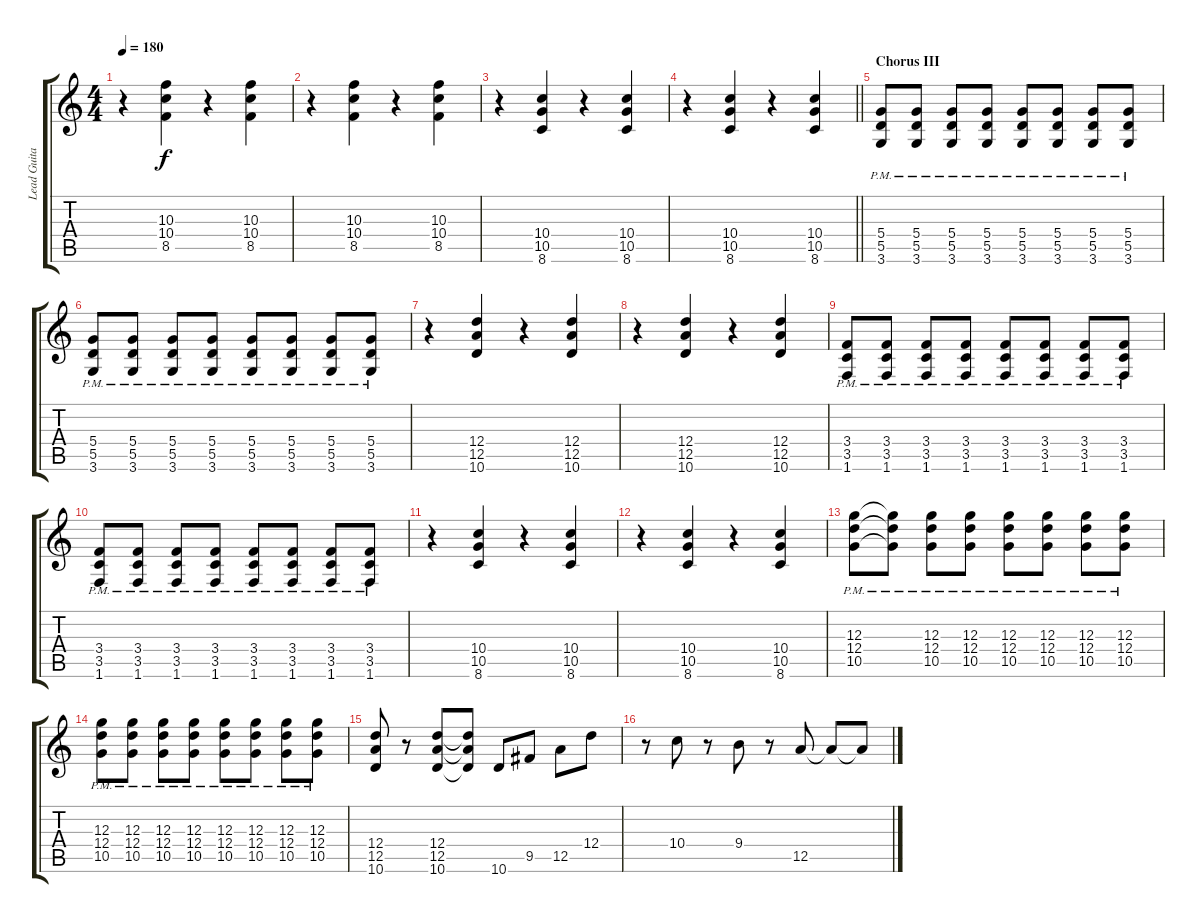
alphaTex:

\track ("Lead Guitar" "Lead Guita") {instrument overdrivenguitar}
\staff {score tabs}
\tuning (E4 B3 G3 D3 A2 E2) {hide}
\ts (4 4)
\tempo 180
\clef g2
\ks c
r.4{dy f} (10.3 10.4 8.5).4 r.4 (10.3 10.4 8.5).4 |
r.4 (10.3 10.4 8.5).4 r.4 (10.3 10.4 8.5).4 |
r.4 (10.4 10.5 8.6).4 r.4 (10.4 10.5 8.6).4 |
\barLineRight lightlight
r.4 (10.4 10.5 8.6).4 r.4 (10.4 10.5 8.6).4 |
\section ("" "Chorus III")
(5.4{pm} 5.5{pm} 3.6).8 (5.4{pm} 5.5{pm} 3.6).8 (5.4{pm} 5.5{pm} 3.6).8 (5.4{pm} 5.5{pm} 3.6).8 (5.4{pm} 5.5{pm} 3.6).8 (5.4{pm} 5.5{pm} 3.6).8 (5.4{pm} 5.5{pm} 3.6).8 (5.4{pm} 5.5{pm} 3.6).8 |
(5.4{pm} 5.5{pm} 3.6).8 (5.4{pm} 5.5{pm} 3.6).8 (5.4{pm} 5.5{pm} 3.6).8 (5.4{pm} 5.5{pm} 3.6).8 (5.4{pm} 5.5{pm} 3.6).8 (5.4{pm} 5.5{pm} 3.6).8 (5.4{pm} 5.5{pm} 3.6).8 (5.4{pm} 5.5{pm} 3.6).8 |
r.4 (12.4 12.5 10.6).4 r.4 (12.4 12.5 10.6).4 |
r.4 (12.4 12.5 10.6).4 r.4 (12.4 12.5 10.6).4 |
(3.4{pm} 3.5{pm} 1.6).8 (3.4{pm} 3.5{pm} 1.6).8 (3.4{pm} 3.5{pm} 1.6).8 (3.4{pm} 3.5{pm} 1.6).8 (3.4{pm} 3.5{pm} 1.6).8 (3.4{pm} 3.5{pm} 1.6).8 (3.4{pm} 3.5{pm} 1.6).8 (3.4{pm} 3.5{pm} 1.6).8 |
(3.4{pm} 3.5{pm} 1.6).8 (3.4{pm} 3.5{pm} 1.6).8 (3.4{pm} 3.5{pm} 1.6).8 (3.4{pm} 3.5{pm} 1.6).8 (3.4{pm} 3.5{pm} 1.6).8 (3.4{pm} 3.5{pm} 1.6).8 (3.4{pm} 3.5{pm} 1.6).8 (3.4{pm} 3.5{pm} 1.6).8 |
r.4 (10.4 10.5 8.6).4 r.4 (10.4 10.5 8.6).4 |
r.4 (10.4 10.5 8.6).4 r.4 (10.4 10.5 8.6).4 |
(12.3{pm} 12.4{pm} 10.5{pm}).8 (12.3{pm t} 12.4{pm t} 10.5{pm t}).8 (12.3{pm} 12.4{pm} 10.5{pm}).8 (12.3{pm} 12.4{pm} 10.5{pm}).8 (12.3{pm} 12.4{pm} 10.5{pm}).8 (12.3{pm} 12.4{pm} 10.5{pm}).8 (12.3{pm} 12.4{pm} 10.5{pm}).8 (12.3{pm} 12.4{pm} 10.5{pm}).8 |
(12.3{pm} 12.4{pm} 10.5{pm}).8 (12.3{pm} 12.4{pm} 10.5{pm}).8 (12.3{pm} 12.4{pm} 10.5{pm}).8 (12.3{pm} 12.4{pm} 10.5{pm}).8 (12.3{pm} 12.4{pm} 10.5{pm}).8 (12.3{pm} 12.4{pm} 10.5{pm}).8 (12.3{pm} 12.4{pm} 10.5{pm}).8 (12.3{pm} 12.4{pm} 10.5{pm}).8 |
(12.4 12.5 10.6).8 r.8 (12.4 12.5 10.6).8 (12.4{t} 12.5{t} 10.6{t}).8 10.6.8 9.5.8 12.5.8 12.4.8 |
r.8 10.4.8 r.8 9.4.8 r.8 12.5.8 12.5{t}.8 12.5{t}.8
